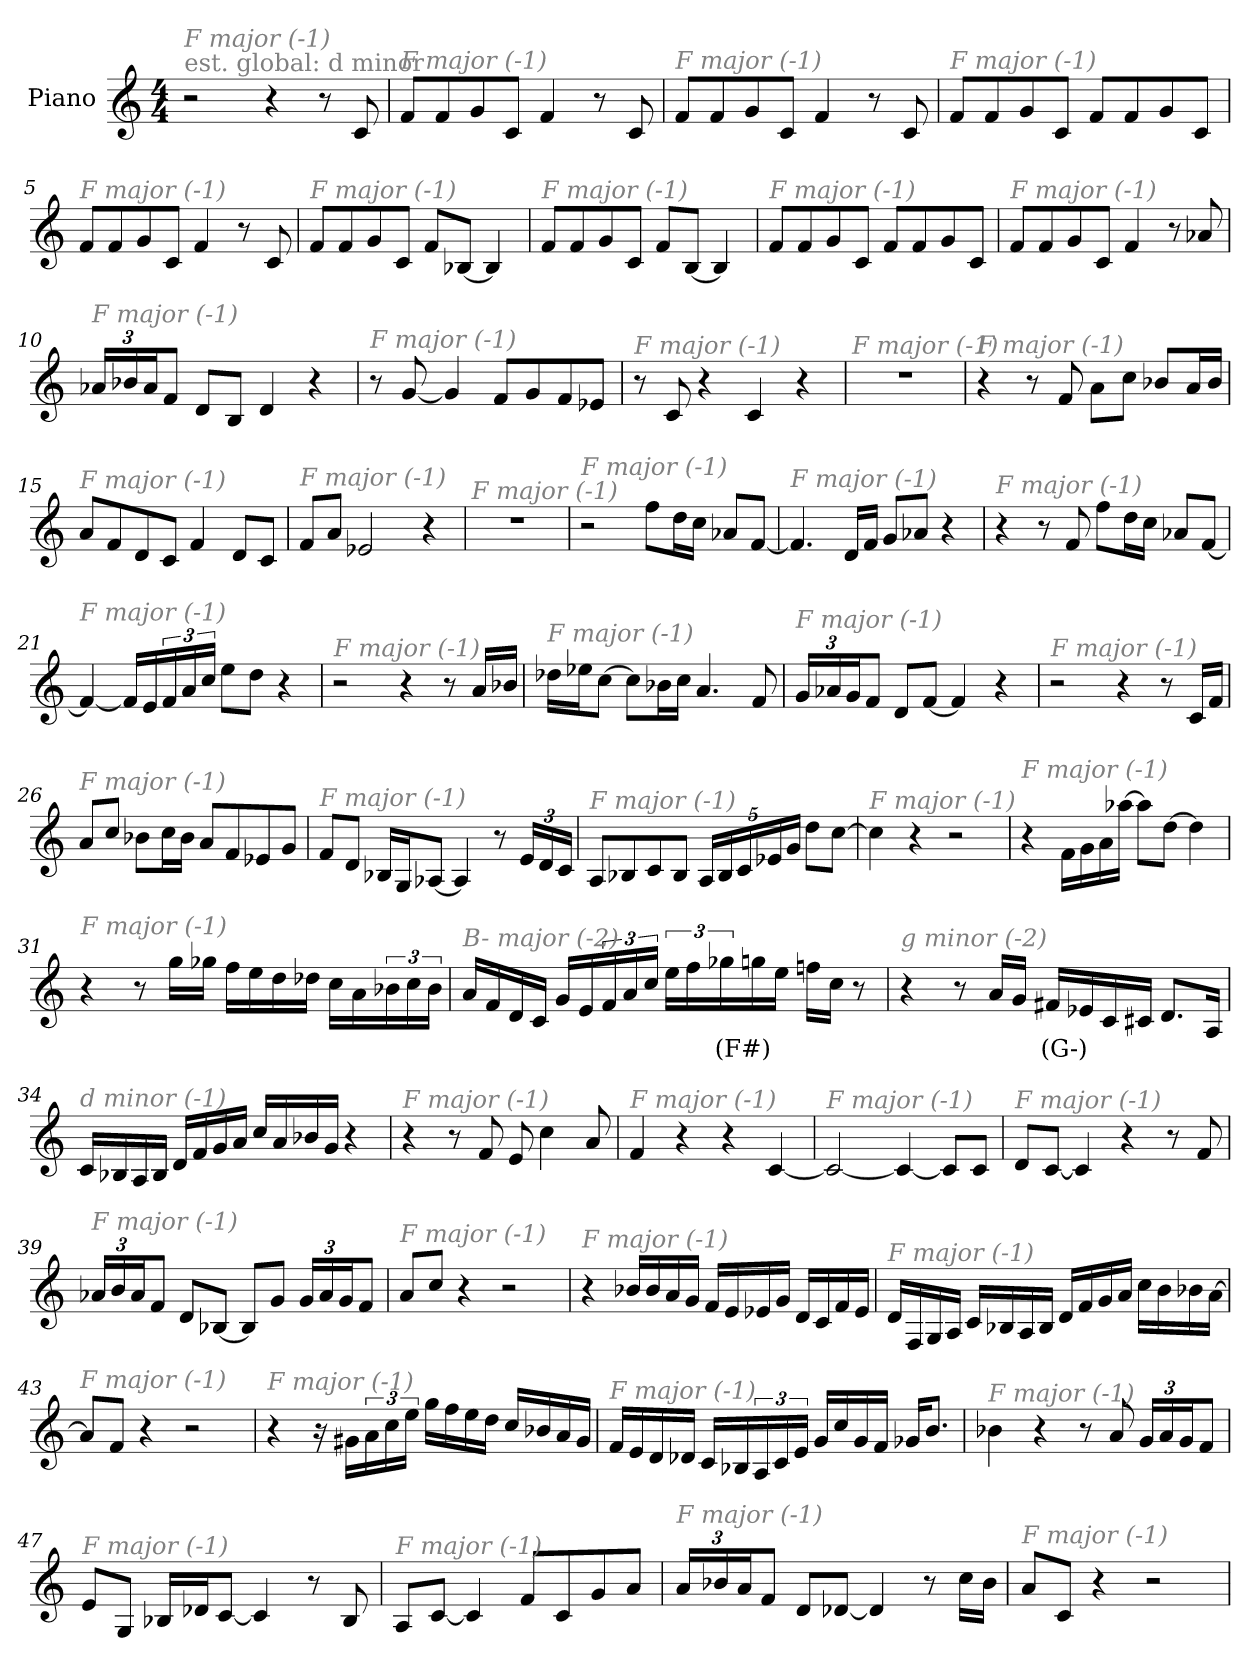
**kern	**text
*part1	*part1
*staff1	*staff1
*I"Piano	*
*I'Pno	*
*clefG2	*
*k[]	*
*M4/4	*
*MM220	*
=1	=1
!LO:TX:a:color=#808080:t=est. global&colon; d minor	!
!LO:TX:i:color=#808080:t=F major (-1)	!
2r	.
4r	.
8r	.
8c/	.
=2	=2
!LO:TX:i:color=#808080:t=F major (-1)	!
8f/L	.
8f/	.
8g/	.
8c/J	.
4f/	.
8r	.
8c/	.
=3	=3
!LO:TX:i:color=#808080:t=F major (-1)	!
8f/L	.
8f/	.
8g/	.
8c/J	.
4f/	.
8r	.
8c/	.
=4	=4
!LO:TX:i:color=#808080:t=F major (-1)	!
8f/L	.
8f/	.
8g/	.
8c/J	.
8f/L	.
8f/	.
8g/	.
8c/J	.
!!LO:LB:g=z
=5	=5
!LO:TX:i:color=#808080:t=F major (-1)	!
8f/L	.
8f/	.
8g/	.
8c/J	.
4f/	.
8r	.
8c/	.
=6	=6
!LO:TX:i:color=#808080:t=F major (-1)	!
8f/L	.
8f/	.
8g/	.
8c/J	.
8f/L	.
[8B-X/J	.
4B-/]	.
=7	=7
!LO:TX:i:color=#808080:t=F major (-1)	!
8f/L	.
8f/	.
8g/	.
8c/J	.
8f/L	.
[8B/J	.
4B/]	.
=8	=8
!LO:TX:i:color=#808080:t=F major (-1)	!
8f/L	.
8f/	.
8g/	.
8c/J	.
8f/L	.
8f/	.
8g/	.
8c/J	.
=9	=9
!LO:TX:i:color=#808080:t=F major (-1)	!
8f/L	.
8f/	.
8g/	.
8c/J	.
4f/	.
8r	.
8a-X/	.
!!LO:LB:g=z
=10	=10
*Xbrackettup	*
!LO:TX:i:color=#808080:t=F major (-1)	!
24a-X/LL	.
24b-X/	.
24a-/J	.
8f/J	.
8d/L	.
8B/J	.
4d/	.
4r	.
=11	=11
!LO:TX:i:color=#808080:t=F major (-1)	!
8r	.
[8g/	.
4g/]	.
8f/L	.
8g/	.
8f/	.
8e-X/J	.
=12	=12
!LO:TX:i:color=#808080:t=F major (-1)	!
8r	.
8c/	.
4r	.
4c/	.
4r	.
=13	=13
!LO:TX:i:color=#808080:t=F major (-1)	!
1r	.
=14	=14
!LO:TX:i:color=#808080:t=F major (-1)	!
4r	.
8r	.
8f/	.
8a\L	.
8cc\J	.
8b-X/L	.
16a/L	.
16b-/JJ	.
!!LO:LB:g=z
=15	=15
!LO:TX:i:color=#808080:t=F major (-1)	!
8a/L	.
8f/	.
8d/	.
8c/J	.
4f/	.
8d/L	.
8c/J	.
=16	=16
!LO:TX:i:color=#808080:t=F major (-1)	!
8f/L	.
8a/J	.
2e-X/	.
4r	.
=17	=17
!LO:TX:i:color=#808080:t=F major (-1)	!
1r	.
=18	=18
!LO:TX:i:color=#808080:t=F major (-1)	!
2r	.
8ff\L	.
16dd\L	.
16cc\JJ	.
8a-X/L	.
[8f/J	.
=19	=19
!LO:TX:i:color=#808080:t=F major (-1)	!
4.f/]	.
16d/LL	.
16f/JJ	.
8g/L	.
8a-X/J	.
4r	.
!!LO:LB:g=z
=20	=20
!LO:TX:i:color=#808080:t=F major (-1)	!
4r	.
8r	.
8f/	.
8ff\L	.
16dd\L	.
16cc\JJ	.
8a-X/L	.
[8f/J	.
=21	=21
!LO:TX:i:color=#808080:t=F major (-1)	!
4f/_	.
16f/LL]	.
16e/	.
*brackettup	*
24f/	.
24a/	.
24cc/JJ	.
8ee\L	.
8dd\J	.
4r	.
=22	=22
!LO:TX:i:color=#808080:t=F major (-1)	!
2r	.
4r	.
8r	.
16a/LL	.
16b-X/JJ	.
=23	=23
!LO:TX:i:color=#808080:t=F major (-1)	!
16dd-X\LL	.
16ee-X\J	.
[8cc\J	.
8cc\L]	.
16b-X\L	.
16cc\JJ	.
4.a/	.
8f/	.
!!LO:LB:g=z
=24	=24
*Xbrackettup	*
!LO:TX:i:color=#808080:t=F major (-1)	!
24g/LL	.
24a-X/	.
24g/J	.
8f/J	.
8d/L	.
[8f/J	.
4f/]	.
4r	.
=25	=25
!LO:TX:i:color=#808080:t=F major (-1)	!
2r	.
4r	.
8r	.
16c/LL	.
16f/JJ	.
=26	=26
!LO:TX:i:color=#808080:t=F major (-1)	!
8a/L	.
8cc/J	.
8b-X\L	.
16cc\L	.
16b-\JJ	.
8a/L	.
8f/	.
8e-X/	.
8g/J	.
=27	=27
!LO:TX:i:color=#808080:t=F major (-1)	!
8f/L	.
8d/J	.
16B-X/LL	.
16G/J	.
[8A-X/J	.
4A-/]	.
8r	.
24e/LL	.
24d/	.
24c/JJ	.
!!LO:LB:g=z
=28	=28
!LO:TX:i:color=#808080:t=F major (-1)	!
8A/L	.
8B-X/	.
8c/	.
8B-/J	.
20A/LL	.
20B-/	.
20c/	.
20e-X/	.
20g/JJ	.
8dd\L	.
[8cc\J	.
=29	=29
!LO:TX:i:color=#808080:t=F major (-1)	!
4cc\]	.
4r	.
2r	.
=30	=30
!LO:TX:i:color=#808080:t=F major (-1)	!
4r	.
16f\LL	.
16g\	.
16a\	.
[16aa-X\JJ	.
8aa-\L]	.
[8dd\J	.
4dd\]	.
=31	=31
!LO:TX:i:color=#808080:t=F major (-1)	!
4r	.
8r	.
16gg\LL	.
16gg-X\JJ	.
16ff\LL	.
16ee\	.
16dd\	.
16dd-X\JJ	.
16cc\LL	.
16a\	.
*brackettup	*
24b-X\	.
24cc\	.
24b-\JJ	.
!!LO:LB:g=z
=32	=32
!LO:TX:i:color=#808080:t=B- major (-2)	!
16a/LL	.
16f/	.
16d/	.
16c/JJ	.
16g/LL	.
16e/	.
24f/	.
24a/	.
24cc/JJ	.
24ee\LL	.
24ff\	.
24gg-Xi\	(F#)
16gg\	.
16ee\JJ	.
16ffn\LL	.
16cc\JJ	.
8r	.
=33	=33
!LO:TX:i:color=#808080:t=g minor (-2)	!
4r	.
8r	.
16a/LL	.
16g/JJ	.
16f#Xi/LL	(G-)
16e-X/	.
16c/	.
16c#X/JJ	.
8.d/L	.
16A/Jk	.
=34	=34
!LO:TX:i:color=#808080:t=d minor (-1)	!
16c/LL	.
16B-X/	.
16A/	.
16B-/JJ	.
16d/LL	.
16f/	.
16g/	.
16a/JJ	.
16cc/LL	.
16a/	.
16b-X/	.
16g/JJ	.
4r	.
!!LO:LB:g=z
=35	=35
!LO:TX:i:color=#808080:t=F major (-1)	!
4r	.
8r	.
8f/	.
8e/	.
4cc\	.
8a/	.
=36	=36
!LO:TX:i:color=#808080:t=F major (-1)	!
4f/	.
4r	.
4r	.
[4c/	.
=37	=37
!LO:TX:i:color=#808080:t=F major (-1)	!
2c/_	.
4c/_	.
8c/L]	.
8c/J	.
=38	=38
!LO:TX:i:color=#808080:t=F major (-1)	!
8d/L	.
[8c/J	.
4c/]	.
4r	.
8r	.
8f/	.
=39	=39
*Xbrackettup	*
!LO:TX:i:color=#808080:t=F major (-1)	!
24a-X/LL	.
24b/	.
24a-/J	.
8f/J	.
8d/L	.
[8B-X/J	.
8B-/L]	.
8g/J	.
24g/LL	.
24a-/	.
24g/J	.
8f/J	.
!!LO:LB:g=z
=40	=40
!LO:TX:i:color=#808080:t=F major (-1)	!
8a/L	.
8cc/J	.
4r	.
2r	.
=41	=41
!LO:TX:i:color=#808080:t=F major (-1)	!
4r	.
16b-X/LL	.
16b-/	.
16a/	.
16g/JJ	.
16f/LL	.
16e/	.
16e-X/	.
16g/JJ	.
16d/LL	.
16c/	.
16f/	.
16e-/JJ	.
=42	=42
!LO:TX:i:color=#808080:t=F major (-1)	!
16d/LL	.
16F/	.
16G/	.
16A/JJ	.
16c/LL	.
16B-X/	.
16A/	.
16B-/JJ	.
16d/LL	.
16f/	.
16g/	.
16a/JJ	.
16cc\LL	.
16b\	.
16b-X\	.
[16a\JJ	.
=43	=43
!LO:TX:i:color=#808080:t=F major (-1)	!
8a/L]	.
8f/J	.
4r	.
2r	.
!!LO:PB:g=z
=44	=44
!LO:TX:i:color=#808080:t=F major (-1)	!
4r	.
16r	.
16g#X\LL	.
*brackettup	*
24a\	.
24cc\	.
24ee\JJ	.
16gg\LL	.
16ff\	.
16ee\	.
16dd\JJ	.
16cc/LL	.
16b-X/	.
16a/	.
16g#/JJ	.
=45	=45
!LO:TX:i:color=#808080:t=F major (-1)	!
16f/LL	.
16e/	.
16d/	.
16d-X/JJ	.
16c/LL	.
16B-X/	.
24A/	.
24c/	.
24e/JJ	.
16g/LL	.
16cc/	.
16g/	.
16f/JJ	.
16g-X/KL	.
8.b/J	.
=46	=46
!LO:TX:i:color=#808080:t=F major (-1)	!
4b-X\	.
4r	.
8r	.
8a/	.
*Xbrackettup	*
24g/LL	.
24a/	.
24g/J	.
8f/J	.
!!LO:LB:g=z
=47	=47
!LO:TX:i:color=#808080:t=F major (-1)	!
8e/L	.
8G/J	.
16B-X/LL	.
16d-X/J	.
[8c/J	.
4c/]	.
8r	.
8B-/	.
=48	=48
!LO:TX:i:color=#808080:t=F major (-1)	!
8A/L	.
[8c/J	.
4c/]	.
8f/L	.
8c/	.
8g/	.
8a/J	.
=49	=49
!LO:TX:i:color=#808080:t=F major (-1)	!
24a/LL	.
24b-X/	.
24a/J	.
8f/J	.
8d/L	.
[8d-X/J	.
4d-/]	.
8r	.
16cc\LL	.
16b-\JJ	.
=50	=50
!LO:TX:i:color=#808080:t=F major (-1)	!
8a/L	.
8c/J	.
4r	.
2r	.
=	=
*-	*-
